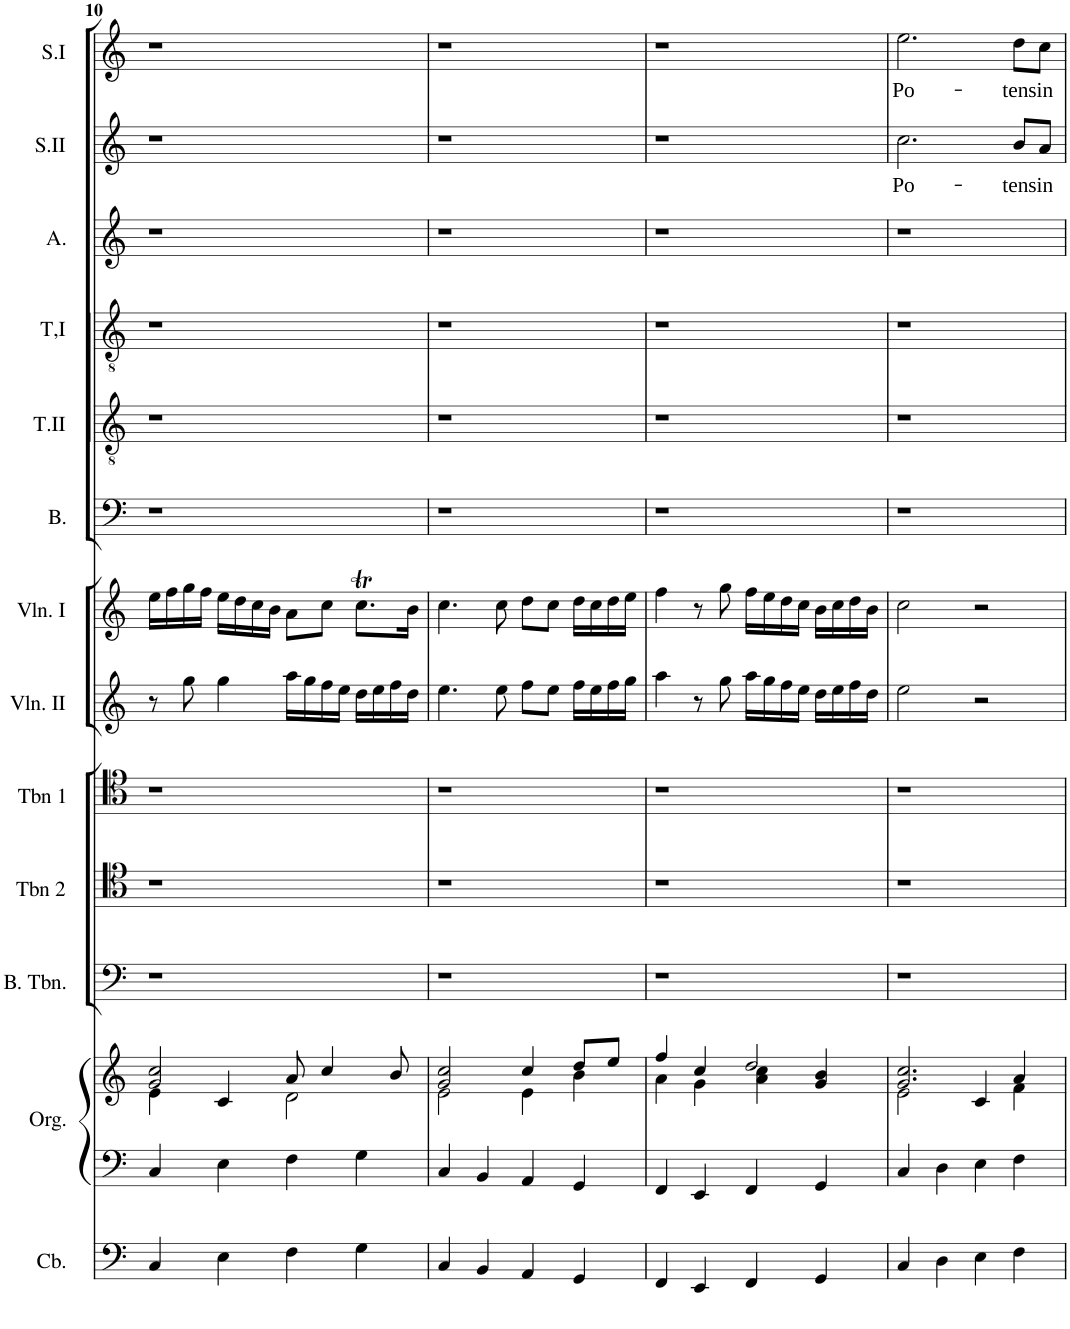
**kern	**kern	**kern	**kern	**kern	**kern	**kern	**kern	**kern	**kern	**kern	**kern	**kern	**text	**kern	**text
*part13	*part12	*part12	*part11	*part10	*part9	*part8	*part7	*part6	*part5	*part4	*part3	*part2	*part2	*part1	*part1
*staff14	*staff13	*staff12	*staff11	*staff10	*staff9	*staff8	*staff7	*staff6	*staff5	*staff4	*staff3	*staff2	*staff2	*staff1	*staff1
*I"Contrebasse	*I"Orgue	*	*I"Bass Trombone  or Violincello *	*I"Trombone 2   or Viola *	*I"Trombone 1  or Viola *	*I"Violin II	*I"Violin I	*I"Bass	*I"Tenor II	*I"Tenor I	*I"Alto	*I"Soprano II	*	*I"Soprano I	*
*I'Cb.	*I'Org.	*	*I'B. Tbn.	*I'Tbn 2	*I'Tbn 1	*I'Vln. II	*I'Vln. I	*I'B.	*I'T.II	*I'T,I	*I'A.	*I'S.II	*	*I'S.I	*
!!LO:PB:g=z
*clefF4	*clefF4	*clefG2	*clefF4	*clefC4	*clefC4	*clefG2	*clefG2	*clefF4	*clefGv2	*clefGv2	*clefG2	*clefG2	*	*clefG2	*
*Trd7c12	*	*	*	*	*	*	*	*	*Trd7c12	*Trd7c12	*	*	*	*	*
*k[]	*k[]	*k[]	*k[]	*k[]	*k[]	*k[]	*k[]	*k[]	*k[]	*k[]	*k[]	*k[]	*	*k[]	*
*M4/4	*M4/4	*M4/4	*M4/4	*M4/4	*M4/4	*M4/4	*M4/4	*M4/4	*M4/4	*M4/4	*M4/4	*M4/4	*	*M4/4	*
=10	=10	=10	=10	=10	=10	=10	=10	=10	=10	=10	=10	=10	=10	=10	=10
*	*	*^	*	*	*	*	*	*	*	*	*	*	*	*	*
4C/	4C/	2g/ 2cc/	4e\	1r	1r	1r	8r	16ee\LL	1r	1r	1r	1r	1r	.	1r	.
.	.	.	.	.	.	.	.	16ff\	.	.	.	.	.	.	.	.
.	.	.	.	.	.	.	8gg\	16gg\	.	.	.	.	.	.	.	.
.	.	.	.	.	.	.	.	16ff\JJ	.	.	.	.	.	.	.	.
4E\	4E\	.	4c/	.	.	.	4gg\	16ee\LL	.	.	.	.	.	.	.	.
.	.	.	.	.	.	.	.	16dd\	.	.	.	.	.	.	.	.
.	.	.	.	.	.	.	.	16cc\	.	.	.	.	.	.	.	.
.	.	.	.	.	.	.	.	16b\JJ	.	.	.	.	.	.	.	.
4F\	4F\	8a/	2d\	.	.	.	16aa\LL	8a\L	.	.	.	.	.	.	.	.
.	.	.	.	.	.	.	16gg\	.	.	.	.	.	.	.	.	.
.	.	4cc/	.	.	.	.	16ff\	8cc\J	.	.	.	.	.	.	.	.
.	.	.	.	.	.	.	16ee\JJ	.	.	.	.	.	.	.	.	.
4G\	4G\	.	.	.	.	.	16dd\LL	8.ccT\L	.	.	.	.	.	.	.	.
.	.	.	.	.	.	.	16ee\	.	.	.	.	.	.	.	.	.
.	.	8b/	.	.	.	.	16ff\	.	.	.	.	.	.	.	.	.
.	.	.	.	.	.	.	16dd\JJ	16b\Jk	.	.	.	.	.	.	.	.
=11	=11	=11	=11	=11	=11	=11	=11	=11	=11	=11	=11	=11	=11	=11	=11	=11
4C/	4C/	2g/ 2cc/	2e\	1r	1r	1r	4.ee\	4.cc\	1r	1r	1r	1r	1r	.	1r	.
4BB/	4BB/	.	.	.	.	.	.	.	.	.	.	.	.	.	.	.
.	.	.	.	.	.	.	8ee\	8cc\	.	.	.	.	.	.	.	.
4AA/	4AA/	4cc/	4e\	.	.	.	8ff\L	8dd\L	.	.	.	.	.	.	.	.
.	.	.	.	.	.	.	8ee\J	8cc\J	.	.	.	.	.	.	.	.
4GG/	4GG/	8dd/L	4b\	.	.	.	16ff\LL	16dd\LL	.	.	.	.	.	.	.	.
.	.	.	.	.	.	.	16ee\	16cc\	.	.	.	.	.	.	.	.
.	.	8ee/J	.	.	.	.	16ff\	16dd\	.	.	.	.	.	.	.	.
.	.	.	.	.	.	.	16gg\JJ	16ee\JJ	.	.	.	.	.	.	.	.
=12	=12	=12	=12	=12	=12	=12	=12	=12	=12	=12	=12	=12	=12	=12	=12	=12
4FF/	4FF/	4ff/	4a\	1r	1r	1r	4aa\	4ff\	1r	1r	1r	1r	1r	.	1r	.
4EE/	4EE/	4cc/	4g\	.	.	.	8r	8r	.	.	.	.	.	.	.	.
.	.	.	.	.	.	.	8gg\	8gg\	.	.	.	.	.	.	.	.
4FF/	4FF/	2dd/	4a\ 4cc\	.	.	.	16aa\LL	16ff\LL	.	.	.	.	.	.	.	.
.	.	.	.	.	.	.	16gg\	16ee\	.	.	.	.	.	.	.	.
.	.	.	.	.	.	.	16ff\	16dd\	.	.	.	.	.	.	.	.
.	.	.	.	.	.	.	16ee\JJ	16cc\JJ	.	.	.	.	.	.	.	.
4GG/	4GG/	.	4g/ 4b/	.	.	.	16dd\LL	16b\LL	.	.	.	.	.	.	.	.
.	.	.	.	.	.	.	16ee\	16cc\	.	.	.	.	.	.	.	.
.	.	.	.	.	.	.	16ff\	16dd\	.	.	.	.	.	.	.	.
.	.	.	.	.	.	.	16dd\JJ	16b\JJ	.	.	.	.	.	.	.	.
=13	=13	=13	=13	=13	=13	=13	=13	=13	=13	=13	=13	=13	=13	=13	=13	=13
!	!	!	!	!	!	!	!	!	!	!	!	!	!	!LO:LY:b	!	!LO:LY:b
4C/	4C/	2.g/ 2.cc/	2e\	1r	1r	1r	2ee\	2cc\	1r	1r	1r	1r	2.cc\	Po-	2.ee\	Po-
4D\	4D\	.	.	.	.	.	.	.	.	.	.	.	.	.	.	.
4E\	4E\	.	4c/	.	.	.	2r	2r	.	.	.	.	.	.	.	.
!	!	!	!	!	!	!	!	!	!	!	!	!	!	!LO:LY:b	!	!LO:LY:b
4F\	4F\	4a/	4f\	.	.	.	.	.	.	.	.	.	8b/L	-tens	8dd\L	-tens
!	!	!	!	!	!	!	!	!	!	!	!	!	!	!LO:LY:b	!	!LO:LY:b
.	.	.	.	.	.	.	.	.	.	.	.	.	8a/J	in	8cc\J	in
*	*	*v	*v	*	*	*	*	*	*	*	*	*	*	*	*	*
=	=	=	=	=	=	=	=	=	=	=	=	=	=	=	=
*-	*-	*-	*-	*-	*-	*-	*-	*-	*-	*-	*-	*-	*-	*-	*-
